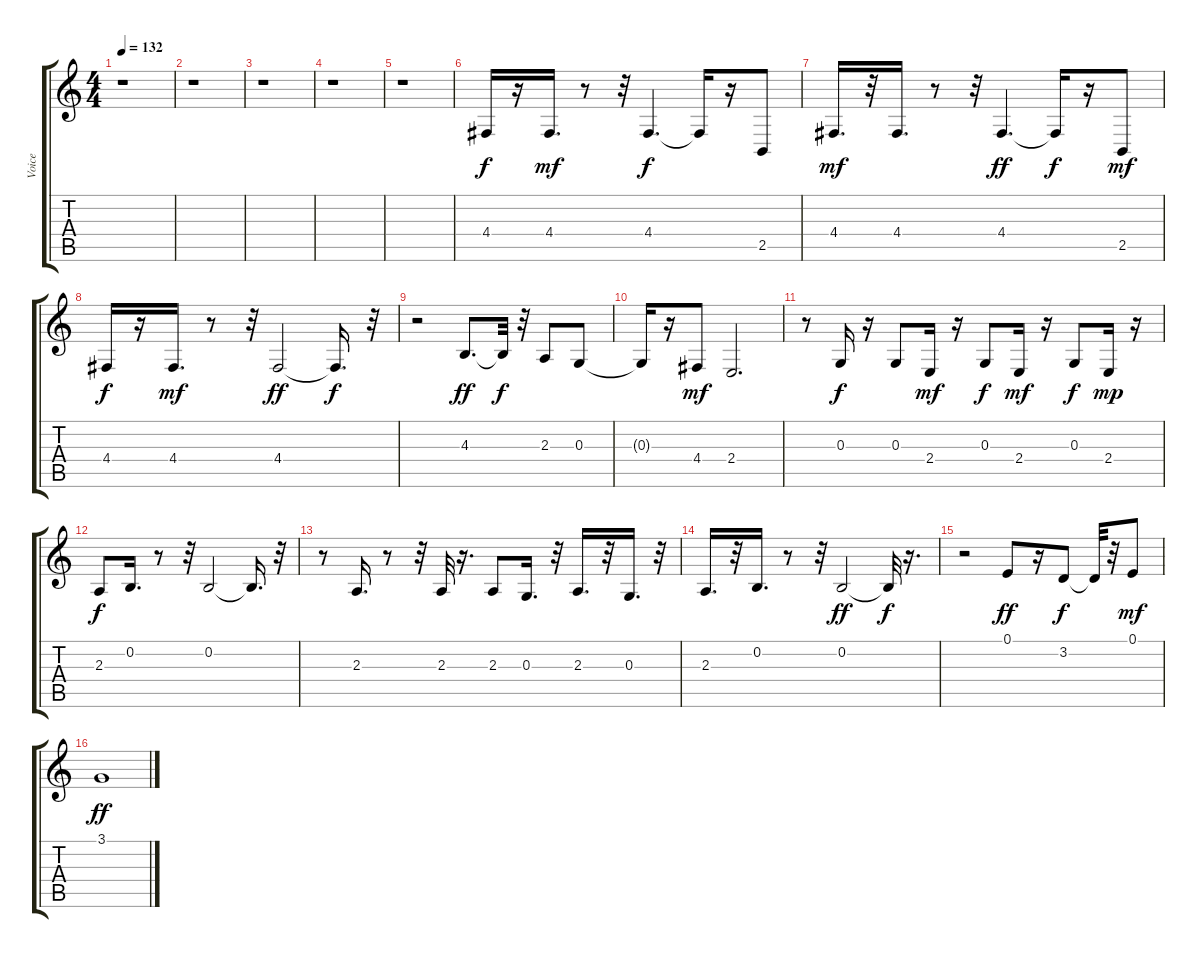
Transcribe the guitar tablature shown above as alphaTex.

\track ("Voice" "Voice") {instrument trumpet}
\staff {score tabs}
\tuning (E4 B3 G3 D3 A2 E2) {hide}
\ts (4 4)
\tempo 132
\clef g2
\ks c
r.1{dy f} |
r.1 |
r.1 |
r.1 |
r.1 |
4.4.16 r.16 4.4.16{d dy mf} r.8 r.32 4.4.4{d dy f} 4.4{t}.16 r.16 2.5.8 |
4.4.16{d dy mf} r.32 4.4.16{d} r.8 r.32 4.4.4{d dy ff} 4.4{t}.16{dy f} r.16 2.5.8{dy mf} |
4.4.16{dy f} r.16 4.4.16{d dy mf} r.8 r.32 4.4.2{dy ff} 4.4{t}.16{d dy f} r.32 |
r.2 4.3.8{d dy ff} 4.3{t}.32{dy f} r.32 2.3.8 0.3.8 |
0.3{t}.16 r.16 4.4.8{dy mf} 2.4.2{d} |
r.8 0.3.16{dy f} r.16 0.3.8 2.4.16{dy mf} r.16 0.3.8{dy f} 2.4.16{dy mf} r.16 0.3.8{dy f} 2.4.16{dy mp} r.16 |
2.3.8{dy f} 0.2.16{d} r.8 r.32 0.2.2 0.2{t}.16{d} r.32 |
r.8 2.3.16{d} r.8 r.32 2.3.32 r.16{d} 2.3.8 0.3.16{d} r.32 2.3.16{d} r.32 0.3.16{d} r.32 |
2.3.16{d} r.32 0.2.16{d} r.8 r.32 0.2.2{dy ff} 0.2{t}.32{dy f} r.16{d} |
r.2 0.1.8{dy ff} r.16 3.2.8{dy f} 3.2{t}.32 r.32 0.1.8{dy mf} |
3.1.1{dy ff}
